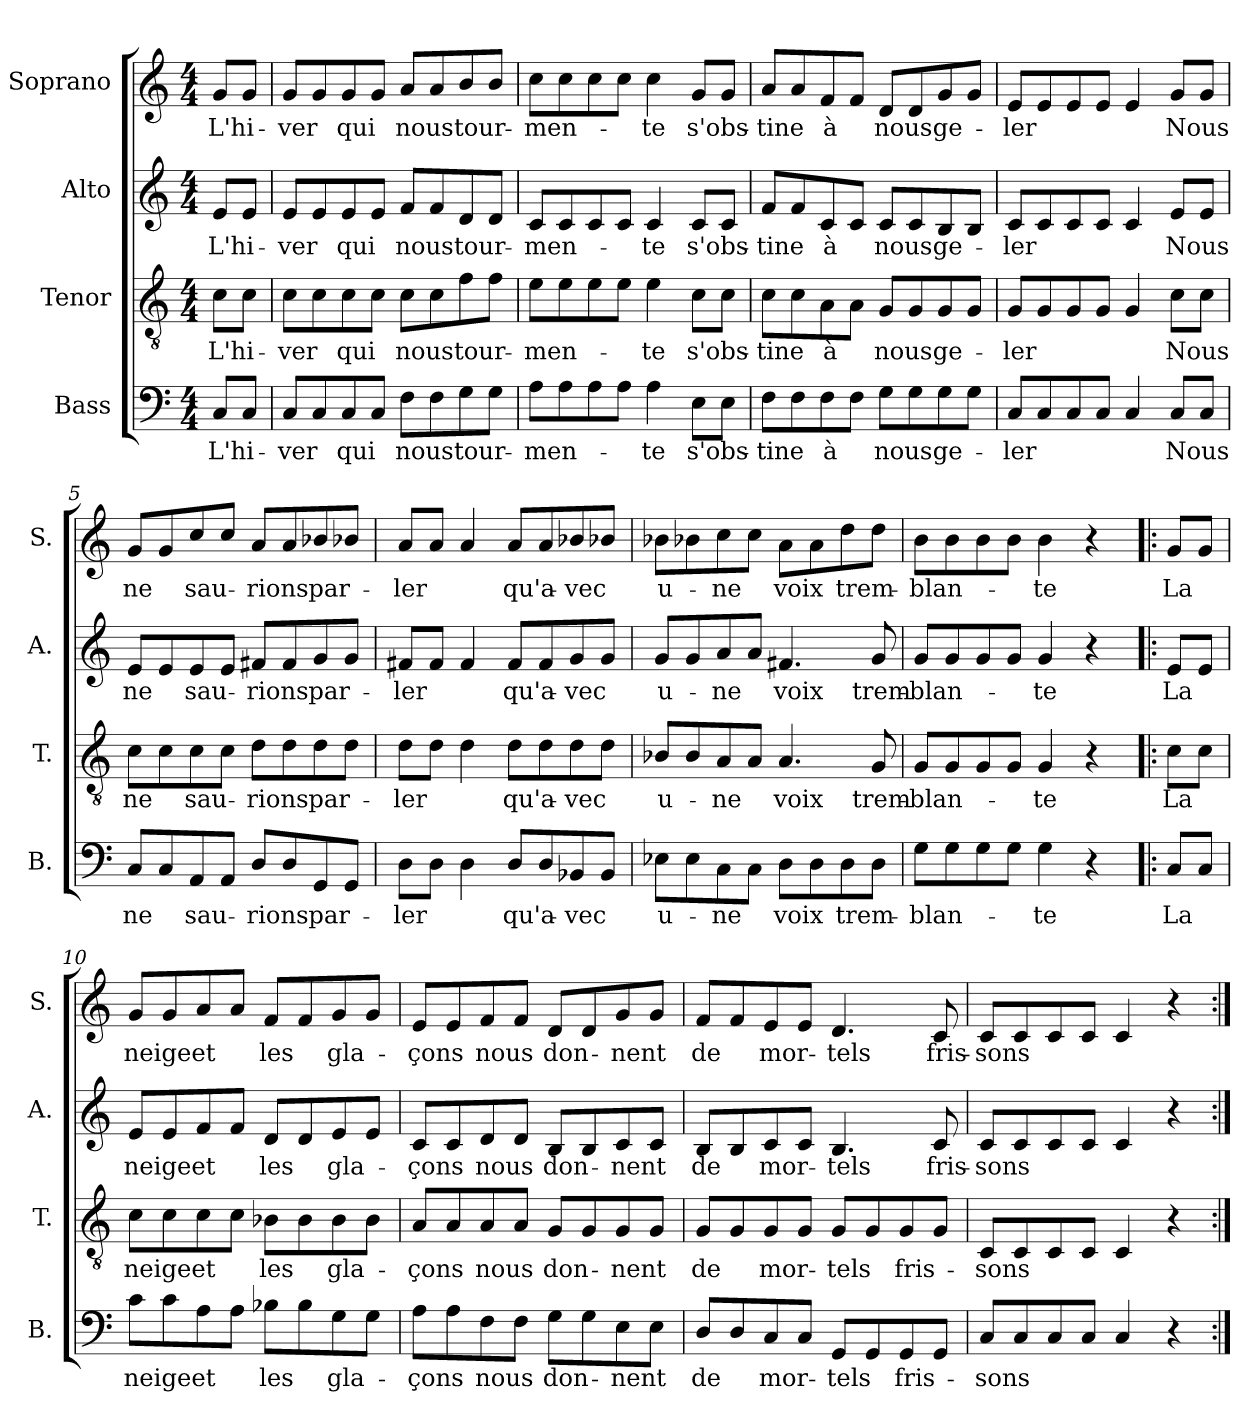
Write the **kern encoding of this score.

**kern	**text	**kern	**text	**kern	**text	**kern	**text
*part4	*part4	*part3	*part3	*part2	*part2	*part1	*part1
*staff4	*staff4	*staff3	*staff3	*staff2	*staff2	*staff1	*staff1
*I"Bass	*	*I"Tenor	*	*I"Alto	*	*I"Soprano	*
*I'B.	*	*I'T.	*	*I'A.	*	*I'S.	*
*clefF4	*	*clefGv2	*	*clefG2	*	*clefG2	*
*k[]	*	*k[]	*	*k[]	*	*k[]	*
*M4/4	*	*M4/4	*	*M4/4	*	*M4/4	*
*MM110	*	*MM110	*	*MM110	*	*MM110	*
=	=	=	=	=	=	=	=
!	!LO:LY:b	!	!LO:LY:b	!	!LO:LY:b	!	!LO:LY:b
8C/L	L'hi-	8c\L	L'hi-	8e/L	L'hi-	8g/L	L'hi-
8C/J	.	8c\J	.	8e/J	.	8g/J	.
=1	=1	=1	=1	=1	=1	=1	=1
!	!LO:LY:b	!	!LO:LY:b	!	!LO:LY:b	!	!LO:LY:b
8C/L	-ver	8c\L	-ver	8e/L	-ver	8g/L	-ver
8C/	.	8c\	.	8e/	.	8g/	.
!	!LO:LY:b	!	!LO:LY:b	!	!LO:LY:b	!	!LO:LY:b
8C/	qui	8c\	qui	8e/	qui	8g/	qui
8C/J	.	8c\J	.	8e/J	.	8g/J	.
!	!LO:LY:b	!	!LO:LY:b	!	!LO:LY:b	!	!LO:LY:b
8F\L	nous	8c\L	nous	8f/L	nous	8a/L	nous
8F\	.	8c\	.	8f/	.	8a/	.
!	!LO:LY:b	!	!LO:LY:b	!	!LO:LY:b	!	!LO:LY:b
8G\	tour-	8f\	tour-	8d/	tour-	8b/	tour-
8G\J	.	8f\J	.	8d/J	.	8b/J	.
=2	=2	=2	=2	=2	=2	=2	=2
!	!LO:LY:b	!	!LO:LY:b	!	!LO:LY:b	!	!LO:LY:b
8A\L	-men-	8e\L	-men-	8c/L	-men-	8cc\L	-men-
8A\	.	8e\	.	8c/	.	8cc\	.
8A\	.	8e\	.	8c/	.	8cc\	.
8A\J	.	8e\J	.	8c/J	.	8cc\J	.
!	!LO:LY:b	!	!LO:LY:b	!	!LO:LY:b	!	!LO:LY:b
4A\	-te	4e\	-te	4c/	-te	4cc\	-te
!	!LO:LY:b	!	!LO:LY:b	!	!LO:LY:b	!	!LO:LY:b
8E\L	s'obs-	8c\L	s'obs-	8c/L	s'obs-	8g/L	s'obs-
8E\J	.	8c\J	.	8c/J	.	8g/J	.
=3	=3	=3	=3	=3	=3	=3	=3
!	!LO:LY:b	!	!LO:LY:b	!	!LO:LY:b	!	!LO:LY:b
8F\L	-tine	8c\L	-tine	8f/L	-tine	8a/L	-tine
8F\	.	8c\	.	8f/	.	8a/	.
!	!LO:LY:b	!	!LO:LY:b	!	!LO:LY:b	!	!LO:LY:b
8F\	à	8A\	à	8c/	à	8f/	à
8F\J	.	8A\J	.	8c/J	.	8f/J	.
!	!LO:LY:b	!	!LO:LY:b	!	!LO:LY:b	!	!LO:LY:b
8G\L	nous	8G/L	nous	8c/L	nous	8d/L	nous
8G\	.	8G/	.	8c/	.	8d/	.
!	!LO:LY:b	!	!LO:LY:b	!	!LO:LY:b	!	!LO:LY:b
8G\	ge-	8G/	ge-	8B/	ge-	8g/	ge-
8G\J	.	8G/J	.	8B/J	.	8g/J	.
=4	=4	=4	=4	=4	=4	=4	=4
!	!LO:LY:b	!	!LO:LY:b	!	!LO:LY:b	!	!LO:LY:b
8C/L	-ler	8G/L	-ler	8c/L	-ler	8e/L	-ler
8C/	.	8G/	.	8c/	.	8e/	.
8C/	.	8G/	.	8c/	.	8e/	.
8C/J	.	8G/J	.	8c/J	.	8e/J	.
4C/	.	4G/	.	4c/	.	4e/	.
!	!LO:LY:b	!	!LO:LY:b	!	!LO:LY:b	!	!LO:LY:b
8C/L	Nous	8c\L	Nous	8e/L	Nous	8g/L	Nous
8C/J	.	8c\J	.	8e/J	.	8g/J	.
!!LO:LB:g=z
=5	=5	=5	=5	=5	=5	=5	=5
!	!LO:LY:b	!	!LO:LY:b	!	!LO:LY:b	!	!LO:LY:b
8C/L	ne	8c\L	ne	8e/L	ne	8g/L	ne
8C/	.	8c\	.	8e/	.	8g/	.
!	!LO:LY:b	!	!LO:LY:b	!	!LO:LY:b	!	!LO:LY:b
8AA/	sau-	8c\	sau-	8e/	sau-	8cc/	sau-
8AA/J	.	8c\J	.	8e/J	.	8cc/J	.
!	!LO:LY:b	!	!LO:LY:b	!	!LO:LY:b	!	!LO:LY:b
8D/L	-rions	8d\L	-rions	8f#X/L	-rions	8a/L	-rions
8D/	.	8d\	.	8f#/	.	8a/	.
!	!LO:LY:b	!	!LO:LY:b	!	!LO:LY:b	!	!LO:LY:b
8GG/	par-	8d\	par-	8g/	par-	8b-X/	par-
8GG/J	.	8d\J	.	8g/J	.	8b-X/J	.
=6	=6	=6	=6	=6	=6	=6	=6
!	!LO:LY:b	!	!LO:LY:b	!	!LO:LY:b	!	!LO:LY:b
8D\L	-ler	8d\L	-ler	8f#X/L	-ler	8a/L	-ler
8D\J	.	8d\J	.	8f#/J	.	8a/J	.
4D\	.	4d\	.	4f#/	.	4a/	.
!	!LO:LY:b	!	!LO:LY:b	!	!LO:LY:b	!	!LO:LY:b
8D/L	qu'a-	8d\L	qu'a-	8f#/L	qu'a-	8a/L	qu'a-
8D/	.	8d\	.	8f#/	.	8a/	.
!	!LO:LY:b	!	!LO:LY:b	!	!LO:LY:b	!	!LO:LY:b
8BB-X/	-vec	8d\	-vec	8g/	-vec	8b-X/	-vec
8BB-/J	.	8d\J	.	8g/J	.	8b-X/J	.
=7	=7	=7	=7	=7	=7	=7	=7
!	!LO:LY:b	!	!LO:LY:b	!	!LO:LY:b	!	!LO:LY:b
8E-X\L	u-	8B-X/L	u-	8g/L	u-	8b-X\L	u-
8E-\	.	8B-/	.	8g/	.	8b-X\	.
!	!LO:LY:b	!	!LO:LY:b	!	!LO:LY:b	!	!LO:LY:b
8C\	-ne	8A/	-ne	8a/	-ne	8cc\	-ne
8C\J	.	8A/J	.	8a/J	.	8cc\J	.
!	!LO:LY:b	!	!LO:LY:b	!	!LO:LY:b	!	!LO:LY:b
8D\L	voix	4.A/	voix	4.f#X/	voix	8a\L	voix
8D\	.	.	.	.	.	8a\	.
!	!LO:LY:b	!	!	!	!	!	!LO:LY:b
8D\	trem-	.	.	.	.	8dd\	trem-
!	!	!	!LO:LY:b	!	!LO:LY:b	!	!
8D\J	.	8G/	trem-	8g/	trem-	8dd\J	.
=8	=8	=8	=8	=8	=8	=8	=8
!	!LO:LY:b	!	!LO:LY:b	!	!LO:LY:b	!	!LO:LY:b
8G\L	-blan-	8G/L	-blan-	8g/L	-blan-	8b\L	-blan-
8G\	.	8G/	.	8g/	.	8b\	.
8G\	.	8G/	.	8g/	.	8b\	.
8G\J	.	8G/J	.	8g/J	.	8b\J	.
!	!LO:LY:b	!	!LO:LY:b	!	!LO:LY:b	!	!LO:LY:b
4G\	-te	4G/	-te	4g/	-te	4b\	-te
4r	.	4r	.	4r	.	4r	.
=9!|:	=9!|:	=9!|:	=9!|:	=9!|:	=9!|:	=9!|:	=9!|:
!	!LO:LY:b	!	!LO:LY:b	!	!LO:LY:b	!	!LO:LY:b
8C/L	La	8c\L	La	8e/L	La	8g/L	La
8C/J	.	8c\J	.	8e/J	.	8g/J	.
!!LO:PB:g=z
=10	=10	=10	=10	=10	=10	=10	=10
!	!LO:LY:b	!	!LO:LY:b	!	!LO:LY:b	!	!LO:LY:b
8c\L	neige	8c\L	neige	8e/L	neige	8g/L	neige
8c\	.	8c\	.	8e/	.	8g/	.
!	!LO:LY:b	!	!LO:LY:b	!	!LO:LY:b	!	!LO:LY:b
8A\	et	8c\	et	8f/	et	8a/	et
8A\J	.	8c\J	.	8f/J	.	8a/J	.
!	!LO:LY:b	!	!LO:LY:b	!	!LO:LY:b	!	!LO:LY:b
8B-X\L	les	8B-X\L	les	8d/L	les	8f/L	les
8B-\	.	8B-\	.	8d/	.	8f/	.
!	!LO:LY:b	!	!LO:LY:b	!	!LO:LY:b	!	!LO:LY:b
8G\	gla-	8B-\	gla-	8e/	gla-	8g/	gla-
8G\J	.	8B-\J	.	8e/J	.	8g/J	.
=11	=11	=11	=11	=11	=11	=11	=11
!	!LO:LY:b	!	!LO:LY:b	!	!LO:LY:b	!	!LO:LY:b
8A\L	-çons	8A/L	-çons	8c/L	-çons	8e/L	-çons
8A\	.	8A/	.	8c/	.	8e/	.
!	!LO:LY:b	!	!LO:LY:b	!	!LO:LY:b	!	!LO:LY:b
8F\	nous	8A/	nous	8d/	nous	8f/	nous
8F\J	.	8A/J	.	8d/J	.	8f/J	.
!	!LO:LY:b	!	!LO:LY:b	!	!LO:LY:b	!	!LO:LY:b
8G\L	don-	8G/L	don-	8B/L	don-	8d/L	don-
8G\	.	8G/	.	8B/	.	8d/	.
!	!LO:LY:b	!	!LO:LY:b	!	!LO:LY:b	!	!LO:LY:b
8E\	-nent	8G/	-nent	8c/	-nent	8g/	-nent
8E\J	.	8G/J	.	8c/J	.	8g/J	.
=12	=12	=12	=12	=12	=12	=12	=12
!	!LO:LY:b	!	!LO:LY:b	!	!LO:LY:b	!	!LO:LY:b
8D/L	de	8G/L	de	8B/L	de	8f/L	de
8D/	.	8G/	.	8B/	.	8f/	.
!	!LO:LY:b	!	!LO:LY:b	!	!LO:LY:b	!	!LO:LY:b
8C/	mor-	8G/	mor-	8c/	mor-	8e/	mor-
8C/J	.	8G/J	.	8c/J	.	8e/J	.
!	!LO:LY:b	!	!LO:LY:b	!	!LO:LY:b	!	!LO:LY:b
8GG/L	-tels	8G/L	-tels	4.B/	-tels	4.d/	-tels
8GG/	.	8G/	.	.	.	.	.
!	!LO:LY:b	!	!LO:LY:b	!	!	!	!
8GG/	fris-	8G/	fris-	.	.	.	.
!	!	!	!	!	!LO:LY:b	!	!LO:LY:b
8GG/J	.	8G/J	.	8c/	fris-	8c/	fris-
=13	=13	=13	=13	=13	=13	=13	=13
!	!LO:LY:b	!	!LO:LY:b	!	!LO:LY:b	!	!LO:LY:b
8C/L	-sons	8C/L	-sons	8c/L	-sons	8c/L	-sons
8C/	.	8C/	.	8c/	.	8c/	.
8C/	.	8C/	.	8c/	.	8c/	.
8C/J	.	8C/J	.	8c/J	.	8c/J	.
4C/	.	4C/	.	4c/	.	4c/	.
4r	.	4r	.	4r	.	4r	.
=:|!	=:|!	=:|!	=:|!	=:|!	=:|!	=:|!	=:|!
*-	*-	*-	*-	*-	*-	*-	*-
